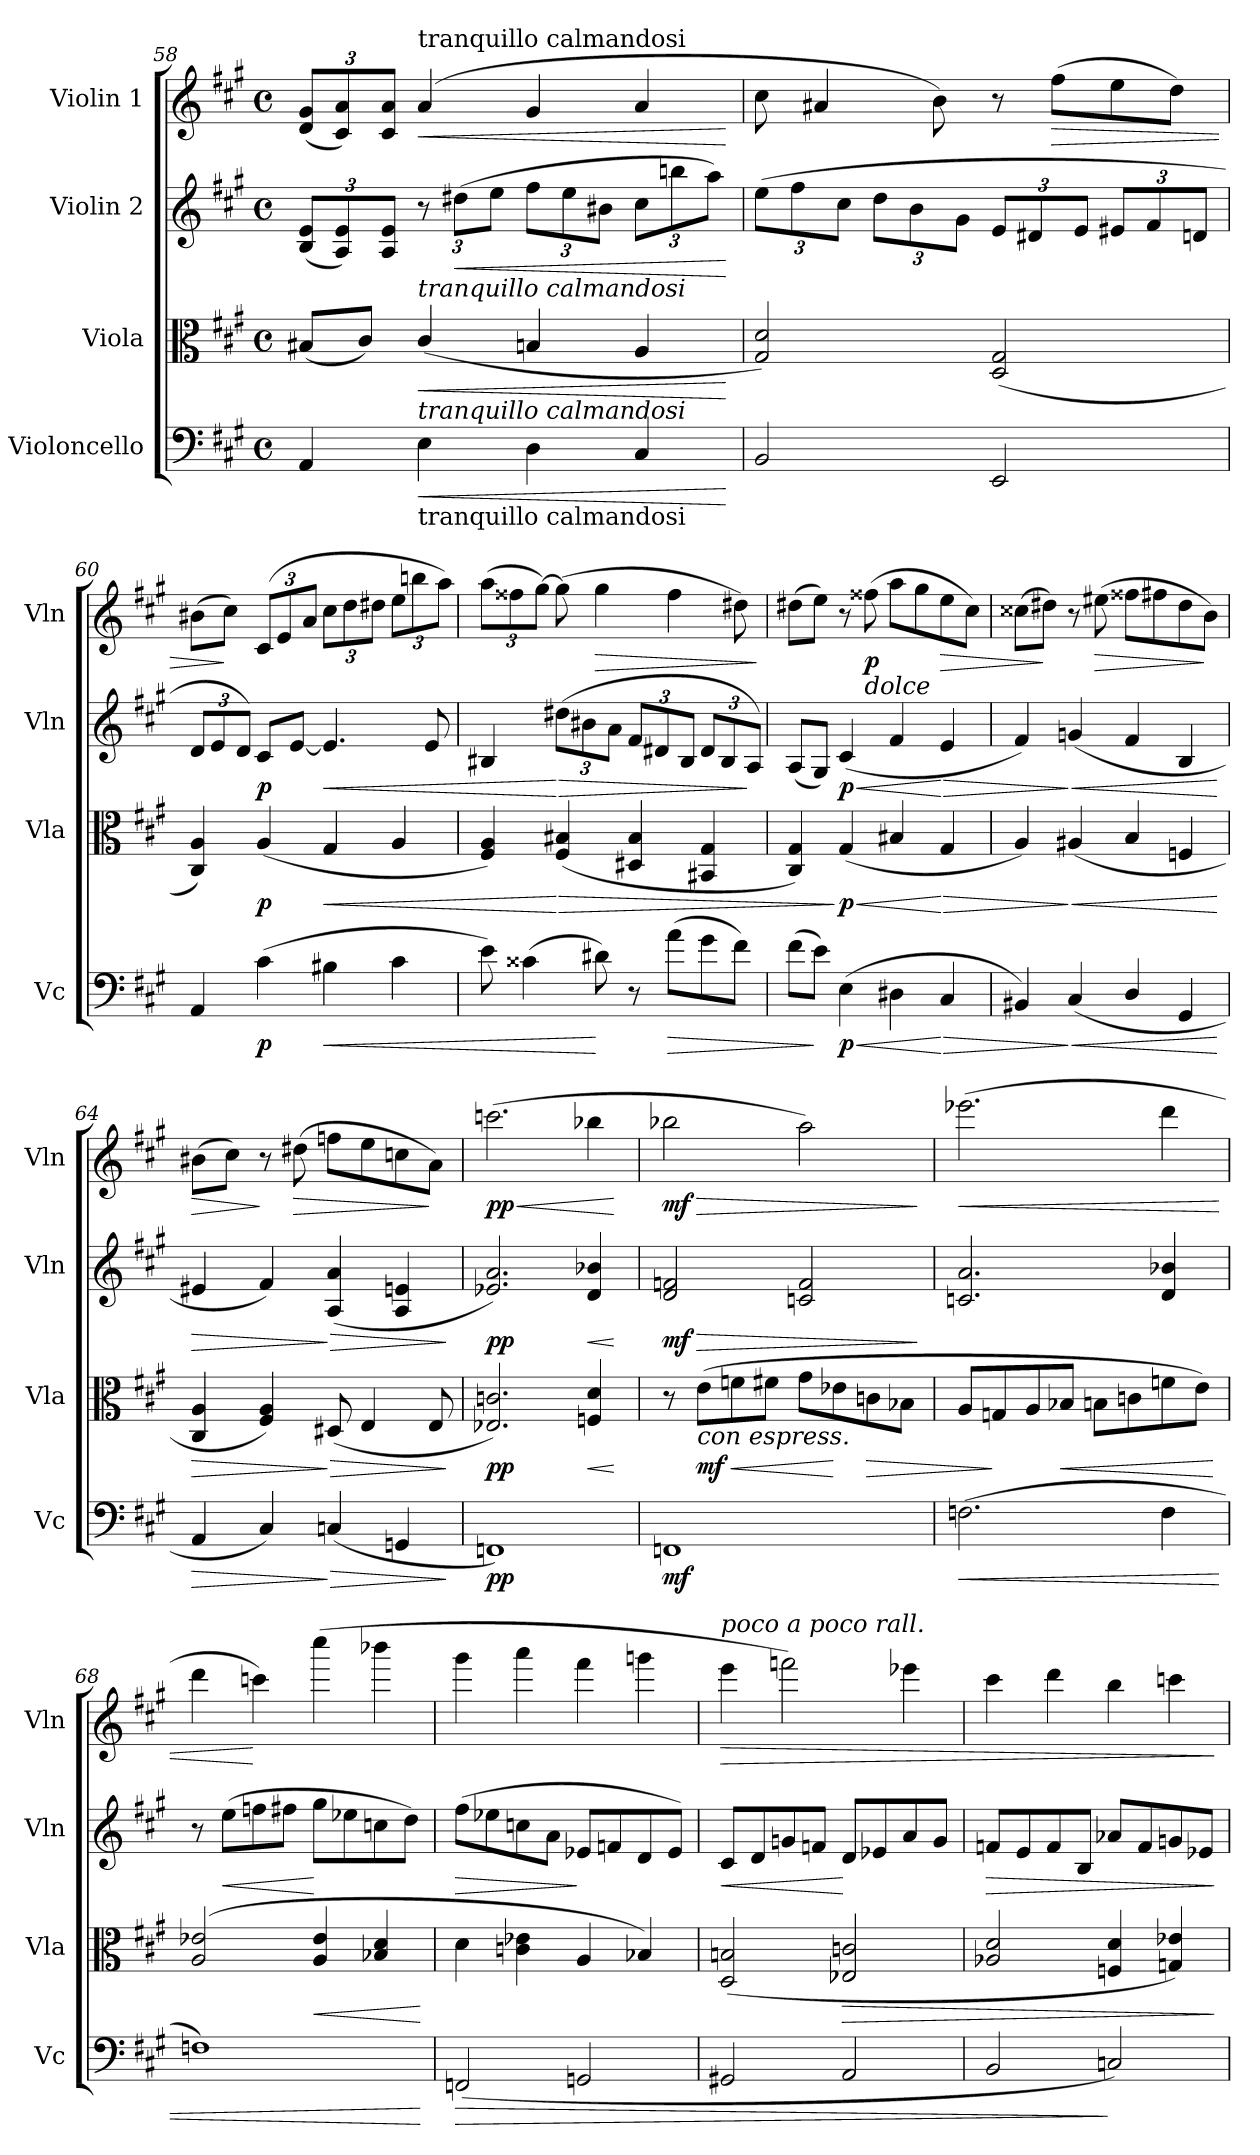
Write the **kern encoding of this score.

**kern	**dynam	**kern	**dynam	**kern	**dynam	**kern	**dynam
*part4	*part4	*part3	*part3	*part2	*part2	*part1	*part1
*staff4	*staff4	*staff3	*staff3	*staff2	*staff2	*staff1	*staff1
*I"Violoncello	*	*I"Viola	*	*I"Violin 2	*	*I"Violin 1	*
*I'Vc	*	*I'Vla	*	*I'Vln	*	*I'Vln	*
*clefF4	*	*clefC3	*	*clefG2	*	*clefG2	*
*k[f#c#g#]	*	*k[f#c#g#]	*	*k[f#c#g#]	*	*k[f#c#g#]	*
*M4/4	*	*M4/4	*	*M4/4	*	*M4/4	*
*met(c)	*	*met(c)	*	*met(c)	*	*met(c)	*
*	*	*	*	*Xbrackettup	*	*Xbrackettup	*
=58	=58	=58	=58	=58	=58	=58	=58
4AA/	.	(8B#X/L	.	(12B/ 12e/L	.	(12d/ 12g#/L	.
.	.	.	.	12A/ 12e/)	.	12c#/ 12a/)	.
.	.	8c#/J)	.	.	.	.	.
.	.	.	.	12A/ 12e/J	.	12c#/ 12a/J	.
!	!	!	!	!	!	!LO:TX:a:t=tranquillo calmandosi	!
!	!	!	!	!LO:TX:b:i:t=tranquillo calmandosi	!	!	!
!	!	!LO:TX:b:i:t=tranquillo calmandosi	!	!	!	!	!
!LO:TX:b:t=tranquillo calmandosi	!	!	!	!	!	!	!
!	!LO:HP:b	!	!LO:HP:b	!	!	!	!LO:HP:b
4E\	<	(<4c#/	<	12r	.	(4a/	<
!	!	!	!	!	!LO:HP:b	!	!
.	.	.	.	(12dd#X\L	<	.	.
.	.	.	.	12ee\J	.	.	.
4D\	.	4Bn/	.	12ff#\L	.	4g#/	.
.	.	.	.	12ee\	.	.	.
.	.	.	.	12b#X\J	.	.	.
4C#/	.	4A/	.	12cc#\L	.	4a/	.
.	.	.	.	12bbn\	.	.	.
.	.	.	.	12aa\J)	.	.	.
.	[	.	[	.	[	.	[
!!LO:LB:g=z
=59	=59	=59	=59	=59	=59	=59	=59
2BB/	.	2G#/ 2d/)	.	(12ee\L	.	8cc#\	.
.	.	.	.	12ff#\	.	.	.
.	.	.	.	.	.	4a#X/	.
.	.	.	.	12cc#\J	.	.	.
.	.	.	.	12dd\L	.	.	.
.	.	.	.	12b\	.	.	.
.	.	.	.	.	.	8b\)	.
.	.	.	.	12g#\J	.	.	.
2EE/	.	(2D/ 2G#/	.	12e/L	.	8r	.
.	.	.	.	12d#X/	.	.	.
!	!	!	!	!	!	!	!LO:HP:b
.	.	.	.	.	.	(8ff#\L	>
.	.	.	.	12e/J	.	.	.
.	.	.	.	12e#X/L	.	8ee\	.
.	.	.	.	12f#/	.	.	.
.	.	.	.	.	.	8dd\J)	.
.	.	.	.	12dn/J	.	.	.
=60	=60	=60	=60	=60	=60	=60	=60
4AA/	.	4C#/ 4A/)	.	12d/L	.	(8b#X\L	.
.	.	.	.	12e/	.	.	.
.	.	.	.	.	.	8cc#\J)	]
.	.	.	.	12d/J)	.	.	.
!	!LO:DY:b	!	!LO:DY:b	!	!LO:DY:b	!	!
(>4c#\	p	(<4A/	p	8c#/L	p	(12c#/L	.
.	.	.	.	.	.	12e/	.
.	.	.	.	[<8e/J	.	.	.
.	.	.	.	.	.	12a/J	.
!	!LO:HP:b	!	!LO:HP:b	!	!LO:HP:b	!	!
4B#X\	<	4G#/	<	4.e/]	<	12cc#\L	.
.	.	.	.	.	.	12dd\	.
.	.	.	.	.	.	12dd#X\J	.
4c#\	.	4A/	.	.	.	12ee\L	.
.	.	.	.	.	.	12bbn\	.
.	.	.	.	8e/	.	.	.
.	.	.	.	.	.	12aa\J)	.
=61	=61	=61	=61	=61	=61	=61	=61
8e\)	.	4F#/ 4A/)	.	4B#X/	.	(12aa\L	.
.	.	.	.	.	.	12ff##X\	.
(>4c##X\	.	.	.	.	.	.	.
.	.	.	.	.	.	[12gg#\J)	.
!	!	!	!LO:HP:n=1:b	!	!LO:HP:n=1:b	!	!
.	.	(<4F#/ 4B#X/	[ >	(>12dd#X\L	[ >	(8gg#\]	.
.	.	.	.	12b#X\	.	.	.
!	!	!	!	!	!	!	!LO:HP:b
8d#i\)	[	.	.	.	.	4gg#\	>
.	.	.	.	12a\J	.	.	.
8r	.	4D#X/ 4B#/	.	12f#/L	.	.	.
.	.	.	.	12d#X/	.	.	.
!	!LO:HP:b	!	!	!	!	!	!
(>8a\L	>	.	.	.	.	4ff##\	.
.	.	.	.	12B#/J	.	.	.
8g#\	.	4BB#X/ 4G#/	.	12d#/L	.	.	.
.	.	.	.	12B#/	.	.	.
8f#\J)	.	.	.	.	.	8dd#X\)	.
.	.	.	.	12A/J)	]	.	.
.	.	.	.	.	.	.	]
=62	=62	=62	=62	=62	=62	=62	=62
(>8f#\L	.	4C#/ 4G#/)	.	(<8A/L	.	(8dd#X\L	.
8e\J)	]	.	.	8G#/J)	.	8ee\J)	.
!	!LO:HP:b	!	!LO:HP:n=1:b	!	!LO:HP:b	!	!
!	!LO:DY:n=1:b	!	!LO:DY:n=1:b	!	!LO:DY:n=1:b	!	!
(>4E\	< p	(<4G#/	] < p	(<4c#/	< p	8r	.
!	!	!	!	!	!	!LO:TX:b:i:t=dolce	!
!	!	!	!	!	!	!	!LO:DY:b
.	.	.	.	.	.	(8ff##X\	p
4D#X\	.	4B#X/	.	4f#/	.	8aa\L	.
.	.	.	.	.	.	8gg#\	.
!	!LO:HP:n=1:b	!	!LO:HP:n=1:b	!	!LO:HP:n=1:b	!	!LO:HP:b
4C#/	[ >	4G#/	[ >	4e/	[ >	8ee\	>
.	.	.	.	.	.	8cc#\J)	.
!!LO:LB:g=z
=63	=63	=63	=63	=63	=63	=63	=63
4BB#X/)	.	4A/)	.	4f#/)	.	(8cc##X\L	.
.	.	.	.	.	.	8dd#X\J)	]
!	!LO:HP:n=1:b	!	!LO:HP:n=1:b	!	!LO:HP:n=1:b	!	!
(<4C#/	] <	(4A#X/	] <	(<4gn/	] <	8r	.
!	!	!	!	!	!	!	!LO:HP:b
.	.	.	.	.	.	(8ee#X\	>
4D/	.	4B/	.	4f#/	.	8ff##X\L	.
.	.	.	.	.	.	8ff#X\	.
4GG#/	.	4Fn/	.	4B/	.	8dd#\	.
.	.	.	.	.	.	8b\J)	]
.	[	.	[	.	[	.	.
=64	=64	=64	=64	=64	=64	=64	=64
!	!LO:HP:b	!	!LO:HP:b	!	!LO:HP:b	!	!LO:HP:b
4AA/	>	4C#/ 4A/	>	4e#X/	>	(8b#X\L	>
.	.	.	.	.	.	8cc#\J)	.
4C#/)	.	4F#/ 4A/)	.	4f#/)	.	8r	]
!	!	!	!	!	!	!	!LO:HP:b
.	.	.	.	.	.	(8dd#X\	>
!	!LO:HP:n=1:b	!	!LO:HP:n=1:b	!	!LO:HP:n=1:b	!	!
(<4Cn/	] >	(8D#X/	] >	(<4A/ 4a/	] >	8ffn\L	.
.	.	4E/	.	.	.	8ee\	.
4GGn/	.	.	.	4A/ 4en/	.	8ccn\	.
.	.	8E/	.	.	.	8a\J)	]
.	]	.	]	.	]	.	.
=65	=65	=65	=65	=65	=65	=65	=65
!	!LO:DY:b	!	!LO:DY:b	!	!LO:DY:b	!	!LO:HP:b
!	!	!	!	!	!	!	!LO:DY:n=1:b
1FFn)	pp	2.E-X/ 2.cn/)	pp	2.e-X/ 2.a/)	pp	(2.cccn\	< pp
!	!	!	!LO:HP:b	!	!LO:HP:b	!	!
.	.	4Fn/ 4d/	<	4d/ 4b-X/	<	4bb-X\	.
.	.	.	[	.	[	.	[
=66	=66	=66	=66	=66	=66	=66	=66
!	!LO:DY:b	!	!	!	!LO:HP:b	!	!LO:HP:b
!	!	!	!	!	!LO:DY:n=1:b	!	!LO:DY:n=1:b
1FFn	mf	8r	.	2d/ 2fn/	> mf	2bb-X\	> mf
!	!	!LO:TX:b:i:t=con espress.	!	!	!	!	!
!	!	!	!LO:HP:b	!	!	!	!
!	!	!	!LO:DY:n=1:b	!	!	!	!
.	.	(>8e\L	< mf	.	.	.	.
.	.	8fn\	.	.	.	.	.
.	.	8f#X\J	.	.	.	.	.
.	.	8g#\L	.	2cn/ 2f/	.	2aa\)	.
.	.	8e-X\	[	.	.	.	.
!	!	!	!LO:HP:b	!	!	!	!
.	.	8cn\	>	.	.	.	.
.	.	8B-X\J	.	.	.	.	.
.	.	.	.	.	]	.	]
=67	=67	=67	=67	=67	=67	=67	=67
!	!LO:HP:b	!	!	!	!	!	!LO:HP:b
(>2.Fn\	<	8A/L	.	2.cn/ 2.a/	.	(2.eee-X\	<
.	.	8Gn/	]	.	.	.	.
.	.	8A/	.	.	.	.	.
!	!	!	!LO:HP:b	!	!	!	!
.	.	8B-X/J	<	.	.	.	.
.	.	8Bn\L	.	.	.	.	.
.	.	8cn\	.	.	.	.	.
4F\	.	8fn\	.	4d/ 4b-X/	.	4ddd\	.
.	.	8e\J)	.	.	.	.	.
.	.	.	[	.	.	.	.
=68	=68	=68	=68	=68	=68	=68	=68
1Fn)	.	(<2A/ 2e-X/	.	8r	.	4ddd\	.
!	!	!	!	!	!LO:HP:b	!	!
.	.	.	.	(>8ee\L	<	.	.
.	.	.	.	8ffn\	.	4cccn\)	[
.	.	.	.	8ff#X\J	.	.	.
!	!	!	!LO:HP:b	!	!	!	!
.	.	4A/ 4e-/	<	8gg#\L	[	(4cccc#\	.
.	.	.	.	8ee-X\	.	.	.
.	.	4B-X/ 4d/	.	8ccn\	.	4bbb-X\	.
.	.	.	.	8dd\J)	.	.	.
.	[	.	[	.	.	.	.
!!LO:PB:g=z
=69	=69	=69	=69	=69	=69	=69	=69
!	!LO:HP:b	!	!	!	!LO:HP:b	!	!
(<2FFn/	>	4d\	.	(>8ff#\L	>	4ggg#\	.
.	.	.	.	8ee-X\	.	.	.
.	.	4cn\ 4e-X\	.	8ccn\	.	4aaa\	.
.	.	.	.	8a\J	.	.	.
2GGn/	.	4A/	.	8e-X/L	]	4fff#\	.
.	.	.	.	8fn/	.	.	.
.	.	4B-X/)	.	8d/	.	4gggn\	.
.	.	.	.	8e-/J)	.	.	.
=70	=70	=70	=70	=70	=70	=70	=70
!	!	!	!	!	!	!LO:TX:a:i:t=poco a poco rall.	!
!	!	!	!	!	!LO:HP:b	!	!LO:HP:b
2GG#X/	.	(<2D/ 2Bn/	.	8c#/L	<	4eee\	>
.	.	.	.	8d/	.	.	.
.	.	.	.	8gn/	.	2fffn\)	.
.	.	.	.	8fn/J	.	.	.
!	!	!	!LO:HP:b	!	!	!	!
2AA/	.	2E-X/ 2cn/	>	8d/L	[	.	.
.	.	.	.	8e-X/	.	.	.
.	.	.	.	8a/	.	4eee-X\	.
.	.	.	.	8g/J	.	.	.
=71	=71	=71	=71	=71	=71	=71	=71
!	!	!	!	!	!LO:HP:b	!	!
2BB/	.	2A-X/ 2d/	.	8fn/L	>	4ccc#\	.
.	.	.	.	8e/	.	.	.
.	.	.	.	8f/	.	4ddd\	.
.	.	.	.	8B/J	.	.	.
2Cn/)	]	4Fn/ 4d/	.	8a-X/L	.	4bb\	.
.	.	.	.	8f/	.	.	.
.	.	4Gn/ 4e-X/)	.	8gn/	.	4cccn\	.
.	.	.	.	8e-X/J	.	.	.
.	.	.	]	.	]	.	]
=	=	=	=	=	=	=	=
*-	*-	*-	*-	*-	*-	*-	*-
